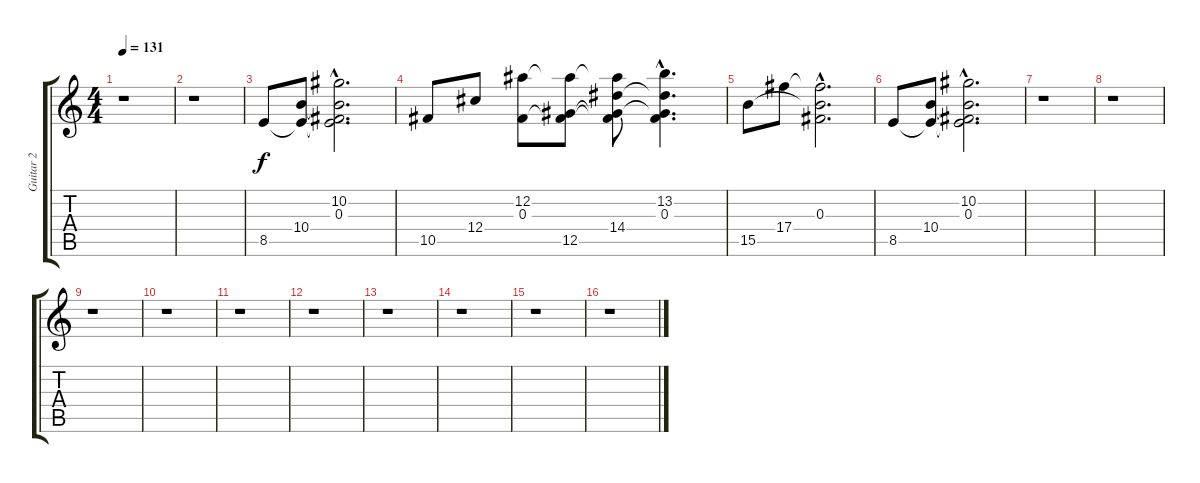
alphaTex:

\track ("Guitar 2" "Guitar 2") {instrument overdrivenguitar}
\staff {score tabs}
\tuning (Eb4 Bb3 Gb3 Db3 Ab2 Eb2) {hide}
\ts (4 4)
\tempo 131
\clef g2
\ks c
r.1{dy mp} |
r.1 |
8.5.8{dy f} (10.4 8.5{t}).8 (10.2{hac} 0.3{hac} 10.4{hac t} 8.5{hac t}).2{d} |
10.5.8 12.4.8 (12.2 0.3).8 (12.2{t} 0.3{t} 12.5).8 (12.2{t} 0.3{t} 14.4 12.5{t}).8 (13.2{hac} 0.3{hac} 14.4{hac t} 12.5{hac t}).4{d} |
15.5.8 17.4.8 (0.3{hac} 17.4{hac t} 15.5{hac t}).2{d} |
8.5.8 (10.4 8.5{t}).8 (10.2{hac} 0.3{hac} 10.4{hac t} 8.5{hac t}).2{d} |
r.1 |
r.1 |
r.1 |
r.1 |
r.1 |
r.1 |
r.1 |
r.1 |
r.1 |
r.1
